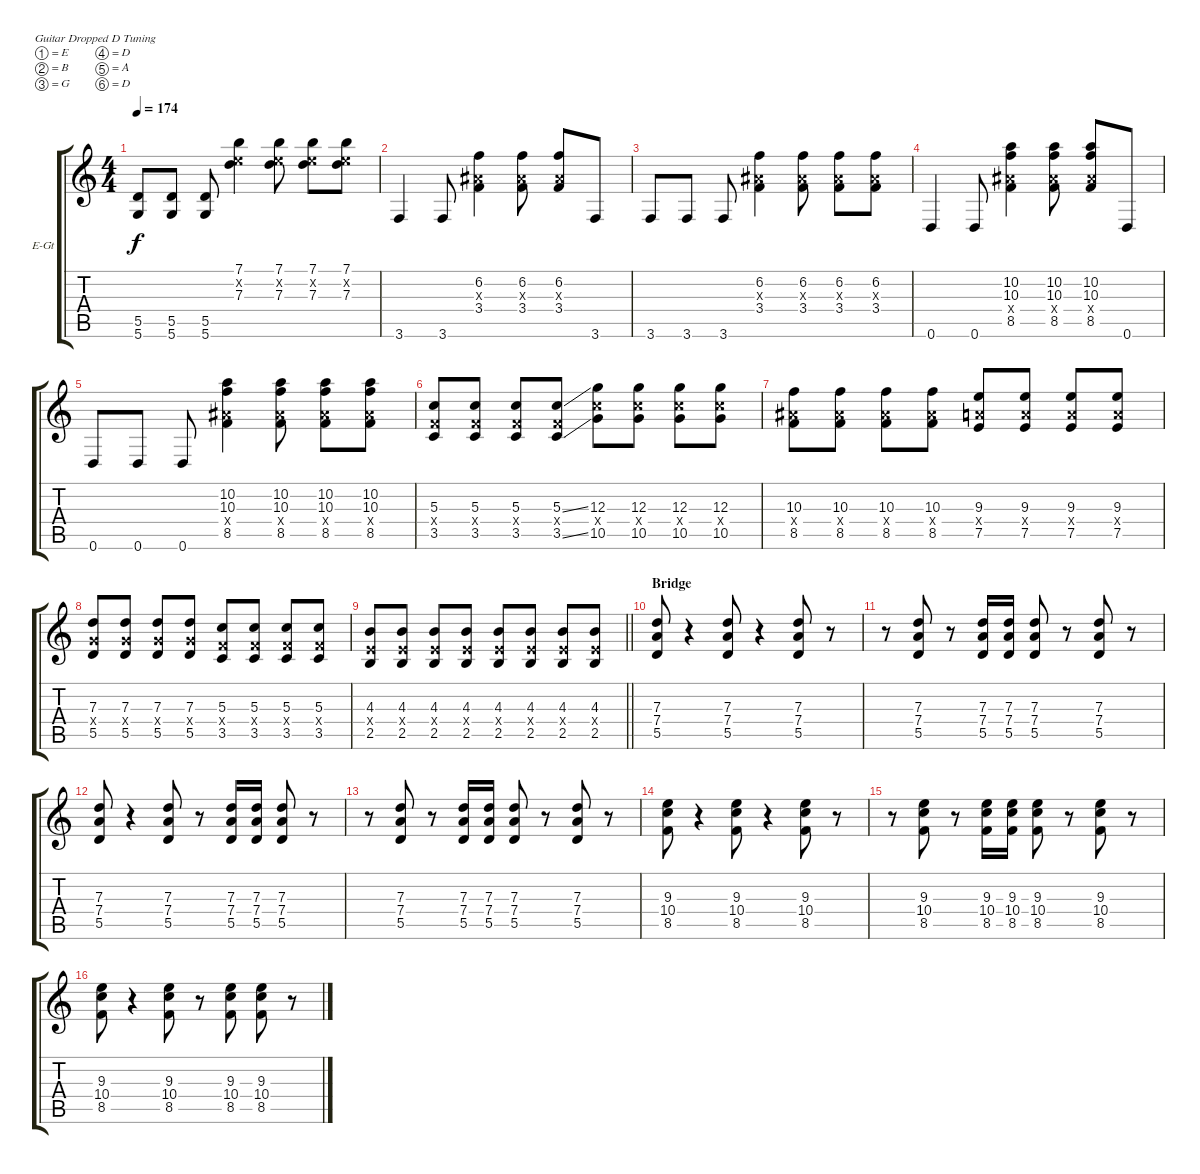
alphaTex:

\bracketExtendMode groupsimilarinstruments
\firstSystemTrackNameOrientation horizontal
\otherSystemsTrackNameOrientation horizontal
\track ("Matt Carter Right" "E-Gt") {instrument distortionguitar}
\staff {score tabs}
\tuning (E4 B3 G3 D3 A2 D2)
\ts (4 4)
\tempo 174
\clef g2
\ks c
(5.5 5.6).8{dy f} (5.5 5.6).8 (5.5 5.6).8 (7.1 5.2{x} 7.3).4 (7.1 5.2{x} 7.3).8 (7.1 5.2{x} 7.3).8 (7.1 5.2{x} 7.3).8 |
3.6.4 3.6.8 (6.2 3.3{x} 3.4).4 (6.2 3.3{x} 3.4).8 (6.2 3.3{x} 3.4).8 3.6.8 |
3.6.8 3.6.8 3.6.8 (6.2 3.3{x} 3.4).4 (6.2 3.3{x} 3.4).8 (6.2 3.3{x} 3.4).8 (6.2 3.3{x} 3.4).8 |
0.6.4 0.6.8 (10.2 10.3 8.4{x} 8.5).4 (10.2 10.3 8.4{x} 8.5).8 (10.2 10.3 8.4{x} 8.5).8 0.6.8 |
0.6.8 0.6.8 0.6.8 (10.2 10.3 8.4{x} 8.5).4 (10.2 10.3 8.4{x} 8.5).8 (10.2 10.3 8.4{x} 8.5).8 (10.2 10.3 8.4{x} 8.5).8 |
(5.3 3.4{x} 3.5).8 (5.3 3.4{x} 3.5).8 (5.3 3.4{x} 3.5).8 (5.3{ss} 3.4{x} 3.5{ss}).8 (12.3 10.4{x} 10.5).8 (12.3 10.4{x} 10.5).8 (12.3 10.4{x} 10.5).8 (12.3 10.4{x} 10.5).8 |
(10.3 8.4{x} 8.5).8 (10.3 8.4{x} 8.5).8 (10.3 8.4{x} 8.5).8 (10.3 8.4{x} 8.5).8 (9.3 7.4{x} 7.5).8 (9.3 7.4{x} 7.5).8 (9.3 7.4{x} 7.5).8 (9.3 7.4{x} 7.5).8 |
(7.3 5.4{x} 5.5).8 (7.3 5.4{x} 5.5).8 (7.3 5.4{x} 5.5).8 (7.3 5.4{x} 5.5).8 (5.3 3.4{x} 3.5).8 (5.3 3.4{x} 3.5).8 (5.3 3.4{x} 3.5).8 (5.3 3.4{x} 3.5).8 |
\barLineRight lightlight
(4.3 2.4{x} 2.5).8 (4.3 2.4{x} 2.5).8 (4.3 2.4{x} 2.5).8 (4.3 2.4{x} 2.5).8 (4.3 2.4{x} 2.5).8 (4.3 2.4{x} 2.5).8 (4.3 2.4{x} 2.5).8 (4.3 2.4{x} 2.5).8 |
\section ("" "Bridge")
(7.3 7.4 5.5).8 r.4 (7.3 7.4 5.5).8 r.4 (7.3 7.4 5.5).8 r.8 |
r.8 (7.3 7.4 5.5).8 r.8 (7.3 7.4 5.5).16 (7.3 7.4 5.5).16 (7.3 7.4 5.5).8 r.8 (7.3 7.4 5.5).8 r.8 |
(7.3 7.4 5.5).8 r.4 (7.3 7.4 5.5).8 r.8 (7.3 7.4 5.5).16 (7.3 7.4 5.5).16 (7.3 7.4 5.5).8 r.8 |
r.8 (7.3 7.4 5.5).8 r.8 (7.3 7.4 5.5).16 (7.3 7.4 5.5).16 (7.3 7.4 5.5).8 r.8 (7.3 7.4 5.5).8 r.8 |
(9.3 10.4 8.5).8 r.4 (9.3 10.4 8.5).8 r.4 (9.3 10.4 8.5).8 r.8 |
r.8 (9.3 10.4 8.5).8 r.8 (9.3 10.4 8.5).16 (9.3 10.4 8.5).16 (9.3 10.4 8.5).8 r.8 (9.3 10.4 8.5).8 r.8 |
(9.3 10.4 8.5).8 r.4 (9.3 10.4 8.5).8 r.8 (9.3 10.4 8.5).8 (9.3 10.4 8.5).8 r.8
